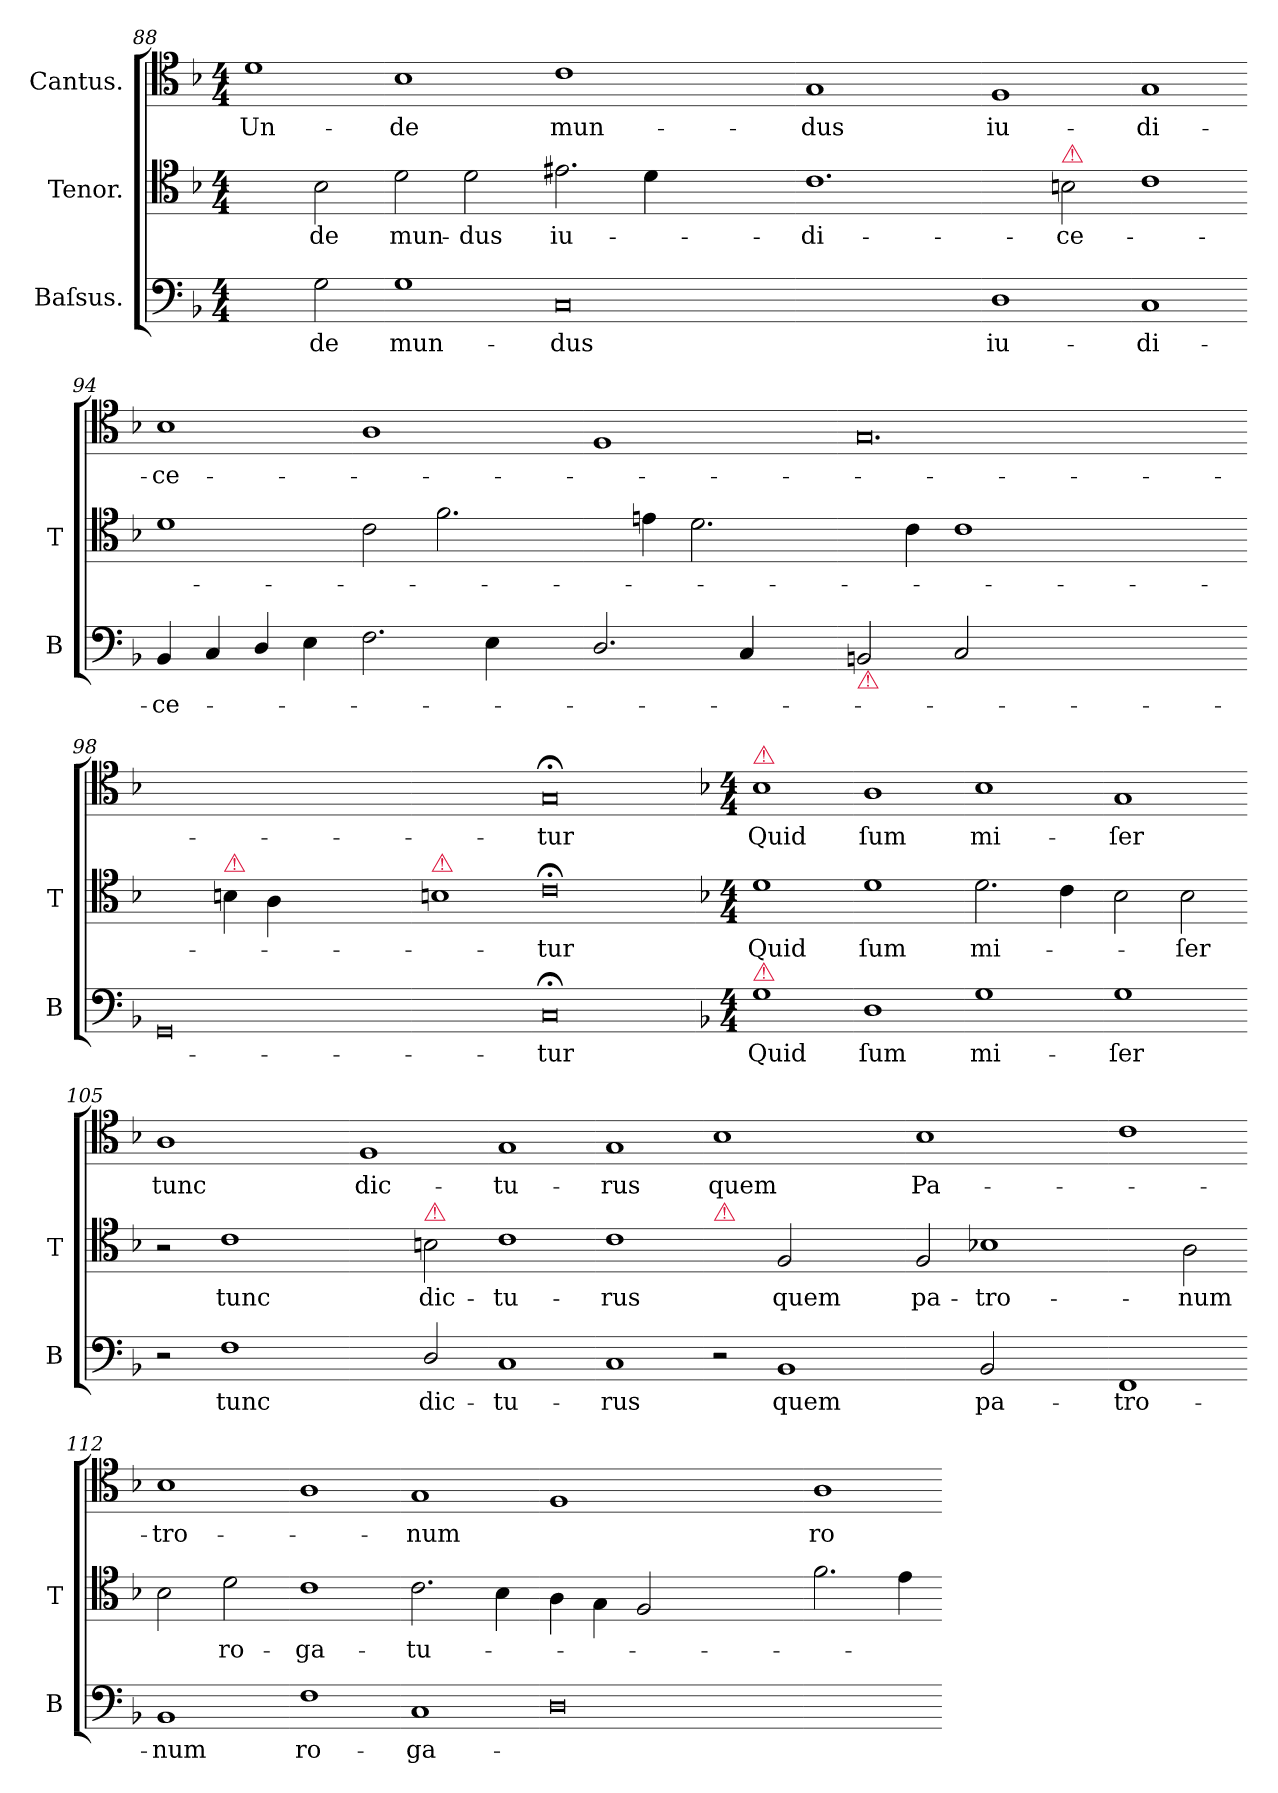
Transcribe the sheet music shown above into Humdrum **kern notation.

**kern	**text	**kern	**text	**kern	**text
*part3	*part3	*part2	*part2	*part1	*part1
*staff3	*staff3	*staff2	*staff2	*staff1	*staff1
*I"Baſsus.	*	*I"Tenor.	*	*I"Cantus.	*
*I'B	*	*I'T	*	*	*
*clefF4	*	*clefC4	*	*clefC4	*
*k[b-]	*	*k[b-]	*	*k[b-]	*
*M4/4	*	*M4/4	*	*M4/4	*
=88	=88	=88	=88	=88	=88
2ryy	.	2ryy	.	1d	Un-
2G\	-de	2B-\	-de	.	.
=89-	=89-	=89-	=89-	=89-	=89-
1G	mun-	2d\	mun-	1B-	-de
.	.	2d\	-dus	.	.
=90-	=90-	=90-	=90-	=90-	=90-
0C	-dus	2.e#X\	iu-	1c	mun-
.	.	4d\	.	.	.
.	.	1ryy	.	1ryy	.
=91-	=91-	=91-	=91-	=91-	=91-
1.ryy	.	1.c	-di-	1G	-dus
.	.	.	.	2ryy	.
=92-	=92-	=92-	=92-	=92-	=92-
1D	iu-	2ryy	.	1F	iu-
!	!	!LO:TX:a:color=crimson:t=⚠	!	!	!
.	.	2Bn\	-ce-	.	.
=93-	=93-	=93-	=93-	=93-	=93-
1C	-di-	1c	.	1G	-di-
=94-	=94-	=94-	=94-	=94-	=94-
4BB-/	-ce-	1d	.	1B-	-ce-
4C/	.	.	.	.	.
4D/	.	.	.	.	.
4E\	.	.	.	.	.
=95-	=95-	=95-	=95-	=95-	=95-
2.F\	.	2c\	.	1A	.
.	.	2.f\	.	.	.
4E\	.	.	.	.	.
4ryy	.	.	.	4ryy	.
=96-	=96-	=96-	=96-	=96-	=96-
2.D/	.	4ryy	.	1F	.
.	.	4en\	.	.	.
.	.	2.d\	.	.	.
4C/	.	.	.	.	.
4ryy	.	.	.	4ryy	.
=97-	=97-	=97-	=97-	=97-	=97-
!LO:TX:b:color=crimson:t=⚠	!	!	!	!	!
2BBn/	.	4ryy	.	0.G	.
.	.	4c\	.	.	.
2C/	.	1c\	.	.	.
0ryy	.	.	.	.	.
.	.	1.ryy	.	.	.
=98-	=98-	=98-	=98-	=98-	=98-
0GG	.	2ryy	.	0ryy	.
!	!	!LO:TX:a:color=crimson:t=⚠	!	!	!
.	.	4Bn\	.	.	.
.	.	4A\	.	.	.
.	.	1ryy	.	.	.
=99-	=99-	=99-	=99-	=99-	=99-
!	!	!LO:TX:a:color=crimson:t=⚠	!	!	!
1ryy	.	1Bn	.	1ryy	.
=100-	=100-	=100-	=100-	=100-	=100-
0C;<	-tur	0c;	-tur	0G;<	-tur
=101-	=101-	=101-	=101-	=101-	=101-
*k[b-]	*	*k[b-]	*	*k[b-]	*
*M4/4	*	*M4/4	*	*M4/4	*
!	!	!	!	!LO:TX:a:color=crimson:t=⚠	!
!LO:TX:a:color=crimson:t=⚠	!	!	!	!	!
1G	Quid	1d	Quid	1B-	Quid
=102-	=102-	=102-	=102-	=102-	=102-
1D	ſum	1d	ſum	1A	ſum
=103-	=103-	=103-	=103-	=103-	=103-
1G	mi-	2.d\	mi-	1B-	mi-
.	.	4c\	.	.	.
=104-	=104-	=104-	=104-	=104-	=104-
1G	-ſer	2B-\	.	1G	-ſer
.	.	2B-\	-ſer	.	.
=105-	=105-	=105-	=105-	=105-	=105-
2r	.	2r	.	1A	tunc
1F\	tunc	1c\	tunc	.	.
.	.	.	.	2ryy	.
=106-	=106-	=106-	=106-	=106-	=106-
2ryy	.	2ryy	.	1F	dic-
!	!	!LO:TX:a:color=crimson:t=⚠	!	!	!
2D/	dic-	2Bn\	dic-	.	.
=107-	=107-	=107-	=107-	=107-	=107-
1C	-tu-	1c	-tu-	1G	-tu-
=108-	=108-	=108-	=108-	=108-	=108-
1C	-rus	1c	-rus	1G	-rus
=109-	=109-	=109-	=109-	=109-	=109-
!	!	!LO:TX:a:color=crimson:t=⚠	!	!	!
2r	.	2ryy	.	1B-	quem
1BB-/	quem	2F/	quem	.	.
.	.	2ryy	.	2ryy	.
=110-	=110-	=110-	=110-	=110-	=110-
2ryy	.	2F/	pa-	1B-	Pa-
2BB-/	pa-	1B-X\	-tro-	.	.
2ryy	.	.	.	2ryy	.
=111-	=111-	=111-	=111-	=111-	=111-
1FF	-tro-	2ryy	.	1c	.
.	.	2A\	-num	.	.
=112-	=112-	=112-	=112-	=112-	=112-
1BB-	-num	2B-\	.	1B-	-tro-
.	.	2d\	ro-	.	.
=113-	=113-	=113-	=113-	=113-	=113-
1F	ro-	1c	-ga-	1A	.
=114-	=114-	=114-	=114-	=114-	=114-
1C	-ga-	2.c\	-tu-	1G	-num
.	.	4B-\	.	.	.
=115-	=115-	=115-	=115-	=115-	=115-
0D	.	4A\	.	1F	.
.	.	4G\	.	.	.
.	.	2F/	.	.	.
.	.	1ryy	.	1ryy	.
=116-	=116-	=116-	=116-	=116-	=116-
1ryy	.	2.f\	.	1A	ro-
.	.	4e\	.	.	.
=-	=-	=-	=-	=-	=-
*-	*-	*-	*-	*-	*-
